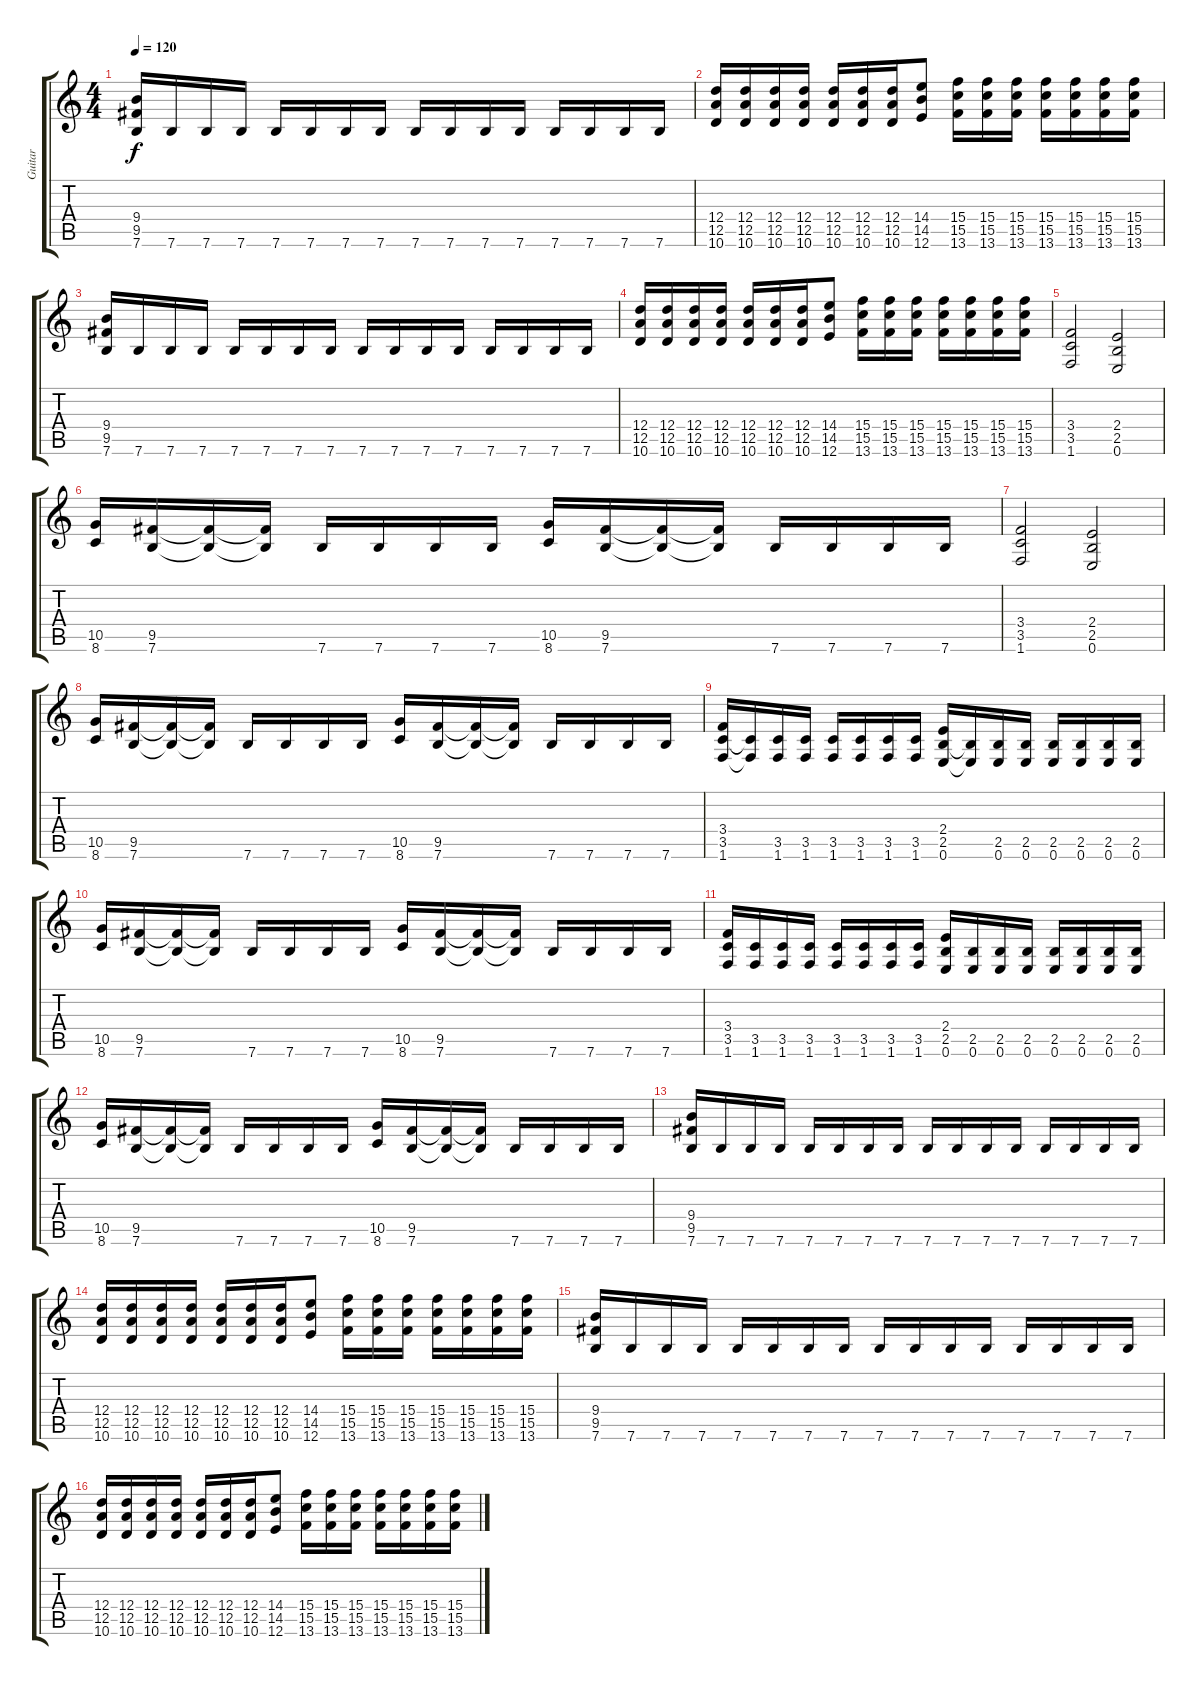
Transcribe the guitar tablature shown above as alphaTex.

\track ("Guitar" "Guitar") {instrument distortionguitar}
\staff {score tabs}
\tuning (E4 B3 G3 D3 A2 E2) {hide}
\ts (4 4)
\tempo 120
\clef g2
\ks c
(9.4 9.5 7.6).16{dy f} 7.6.16 7.6.16 7.6.16 7.6.16 7.6.16 7.6.16 7.6.16 7.6.16 7.6.16 7.6.16 7.6.16 7.6.16 7.6.16 7.6.16 7.6.16 |
(12.4 12.5 10.6).16 (12.4 12.5 10.6).16 (12.4 12.5 10.6).16 (12.4 12.5 10.6).16 (12.4 12.5 10.6).16 (12.4 12.5 10.6).16 (12.4 12.5 10.6).16 (14.4 14.5 12.6).8 (15.4 15.5 13.6).16 (15.4 15.5 13.6).16 (15.4 15.5 13.6).16 (15.4 15.5 13.6).16 (15.4 15.5 13.6).16 (15.4 15.5 13.6).16 (15.4 15.5 13.6).16 |
(9.4 9.5 7.6).16 7.6.16 7.6.16 7.6.16 7.6.16 7.6.16 7.6.16 7.6.16 7.6.16 7.6.16 7.6.16 7.6.16 7.6.16 7.6.16 7.6.16 7.6.16 |
(12.4 12.5 10.6).16 (12.4 12.5 10.6).16 (12.4 12.5 10.6).16 (12.4 12.5 10.6).16 (12.4 12.5 10.6).16 (12.4 12.5 10.6).16 (12.4 12.5 10.6).16 (14.4 14.5 12.6).8 (15.4 15.5 13.6).16 (15.4 15.5 13.6).16 (15.4 15.5 13.6).16 (15.4 15.5 13.6).16 (15.4 15.5 13.6).16 (15.4 15.5 13.6).16 (15.4 15.5 13.6).16 |
(3.4 3.5 1.6).2 (2.4 2.5 0.6).2 |
(10.5 8.6).16 (9.5 7.6).16 (9.5{t} 7.6{t}).16 (9.5{t} 7.6{t}).16 7.6.16 7.6.16 7.6.16 7.6.16 (10.5 8.6).16 (9.5 7.6).16 (9.5{t} 7.6{t}).16 (9.5{t} 7.6{t}).16 7.6.16 7.6.16 7.6.16 7.6.16 |
(3.4 3.5 1.6).2 (2.4 2.5 0.6).2 |
(10.5 8.6).16 (9.5 7.6).16 (9.5{t} 7.6{t}).16 (9.5{t} 7.6{t}).16 7.6.16 7.6.16 7.6.16 7.6.16 (10.5 8.6).16 (9.5 7.6).16 (9.5{t} 7.6{t}).16 (9.5{t} 7.6{t}).16 7.6.16 7.6.16 7.6.16 7.6.16 |
(3.4 3.5 1.6).16 (3.5{t} 1.6{t}).16 (3.5 1.6).16 (3.5 1.6).16 (3.5 1.6).16 (3.5 1.6).16 (3.5 1.6).16 (3.5 1.6).16 (2.4 2.5 0.6).16 (2.5{t} 0.6{t}).16 (2.5 0.6).16 (2.5 0.6).16 (2.5 0.6).16 (2.5 0.6).16 (2.5 0.6).16 (2.5 0.6).16 |
(10.5 8.6).16 (9.5 7.6).16 (9.5{t} 7.6{t}).16 (9.5{t} 7.6{t}).16 7.6.16 7.6.16 7.6.16 7.6.16 (10.5 8.6).16 (9.5 7.6).16 (9.5{t} 7.6{t}).16 (9.5{t} 7.6{t}).16 7.6.16 7.6.16 7.6.16 7.6.16 |
(3.4 3.5 1.6).16 (3.5 1.6).16 (3.5 1.6).16 (3.5 1.6).16 (3.5 1.6).16 (3.5 1.6).16 (3.5 1.6).16 (3.5 1.6).16 (2.4 2.5 0.6).16 (2.5 0.6).16 (2.5 0.6).16 (2.5 0.6).16 (2.5 0.6).16 (2.5 0.6).16 (2.5 0.6).16 (2.5 0.6).16 |
(10.5 8.6).16 (9.5 7.6).16 (9.5{t} 7.6{t}).16 (9.5{t} 7.6{t}).16 7.6.16 7.6.16 7.6.16 7.6.16 (10.5 8.6).16 (9.5 7.6).16 (9.5{t} 7.6{t}).16 (9.5{t} 7.6{t}).16 7.6.16 7.6.16 7.6.16 7.6.16 |
(9.4 9.5 7.6).16 7.6.16 7.6.16 7.6.16 7.6.16 7.6.16 7.6.16 7.6.16 7.6.16 7.6.16 7.6.16 7.6.16 7.6.16 7.6.16 7.6.16 7.6.16 |
(12.4 12.5 10.6).16 (12.4 12.5 10.6).16 (12.4 12.5 10.6).16 (12.4 12.5 10.6).16 (12.4 12.5 10.6).16 (12.4 12.5 10.6).16 (12.4 12.5 10.6).16 (14.4 14.5 12.6).8 (15.4 15.5 13.6).16 (15.4 15.5 13.6).16 (15.4 15.5 13.6).16 (15.4 15.5 13.6).16 (15.4 15.5 13.6).16 (15.4 15.5 13.6).16 (15.4 15.5 13.6).16 |
(9.4 9.5 7.6).16 7.6.16 7.6.16 7.6.16 7.6.16 7.6.16 7.6.16 7.6.16 7.6.16 7.6.16 7.6.16 7.6.16 7.6.16 7.6.16 7.6.16 7.6.16 |
(12.4 12.5 10.6).16 (12.4 12.5 10.6).16 (12.4 12.5 10.6).16 (12.4 12.5 10.6).16 (12.4 12.5 10.6).16 (12.4 12.5 10.6).16 (12.4 12.5 10.6).16 (14.4 14.5 12.6).8 (15.4 15.5 13.6).16 (15.4 15.5 13.6).16 (15.4 15.5 13.6).16 (15.4 15.5 13.6).16 (15.4 15.5 13.6).16 (15.4 15.5 13.6).16 (15.4 15.5 13.6).16
